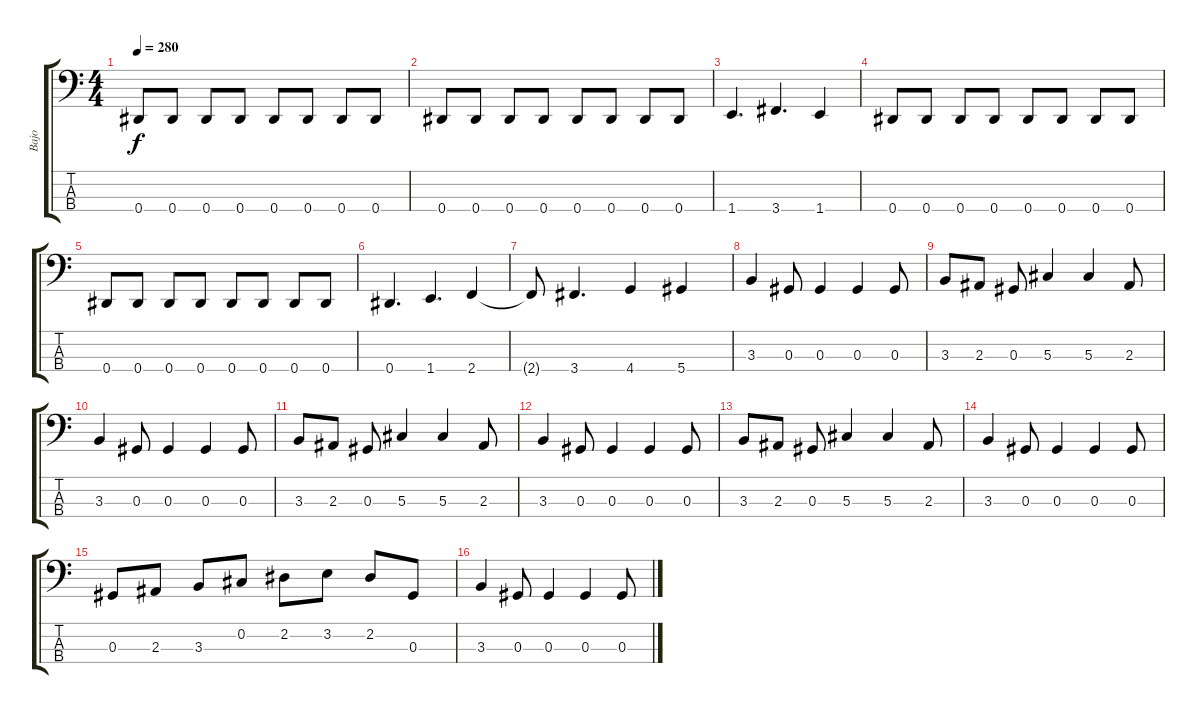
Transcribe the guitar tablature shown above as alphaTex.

\track ("Bajo" "Bajo") {instrument electricbassfinger}
\staff {score tabs}
\tuning (Gb2 Db2 Ab1 Eb1) {hide}
\ts (4 4)
\tempo 280
\clef f4
\ks c
0.4.8{dy f} 0.4.8 0.4.8 0.4.8 0.4.8 0.4.8 0.4.8 0.4.8 |
0.4.8 0.4.8 0.4.8 0.4.8 0.4.8 0.4.8 0.4.8 0.4.8 |
1.4.4{d} 3.4.4{d} 1.4.4 |
0.4.8 0.4.8 0.4.8 0.4.8 0.4.8 0.4.8 0.4.8 0.4.8 |
0.4.8 0.4.8 0.4.8 0.4.8 0.4.8 0.4.8 0.4.8 0.4.8 |
0.4.4{d} 1.4.4{d} 2.4.4 |
2.4{t}.8 3.4.4{d} 4.4.4 5.4.4 |
3.3.4 0.3.8 0.3.4 0.3.4 0.3.8 |
3.3.8 2.3.8 0.3.8 5.3.4 5.3.4 2.3.8 |
3.3.4 0.3.8 0.3.4 0.3.4 0.3.8 |
3.3.8 2.3.8 0.3.8 5.3.4 5.3.4 2.3.8 |
3.3.4 0.3.8 0.3.4 0.3.4 0.3.8 |
3.3.8 2.3.8 0.3.8 5.3.4 5.3.4 2.3.8 |
3.3.4 0.3.8 0.3.4 0.3.4 0.3.8 |
0.3.8 2.3.8 3.3.8 0.2.8 2.2.8 3.2.8 2.2.8 0.3.8 |
3.3.4 0.3.8 0.3.4 0.3.4 0.3.8
